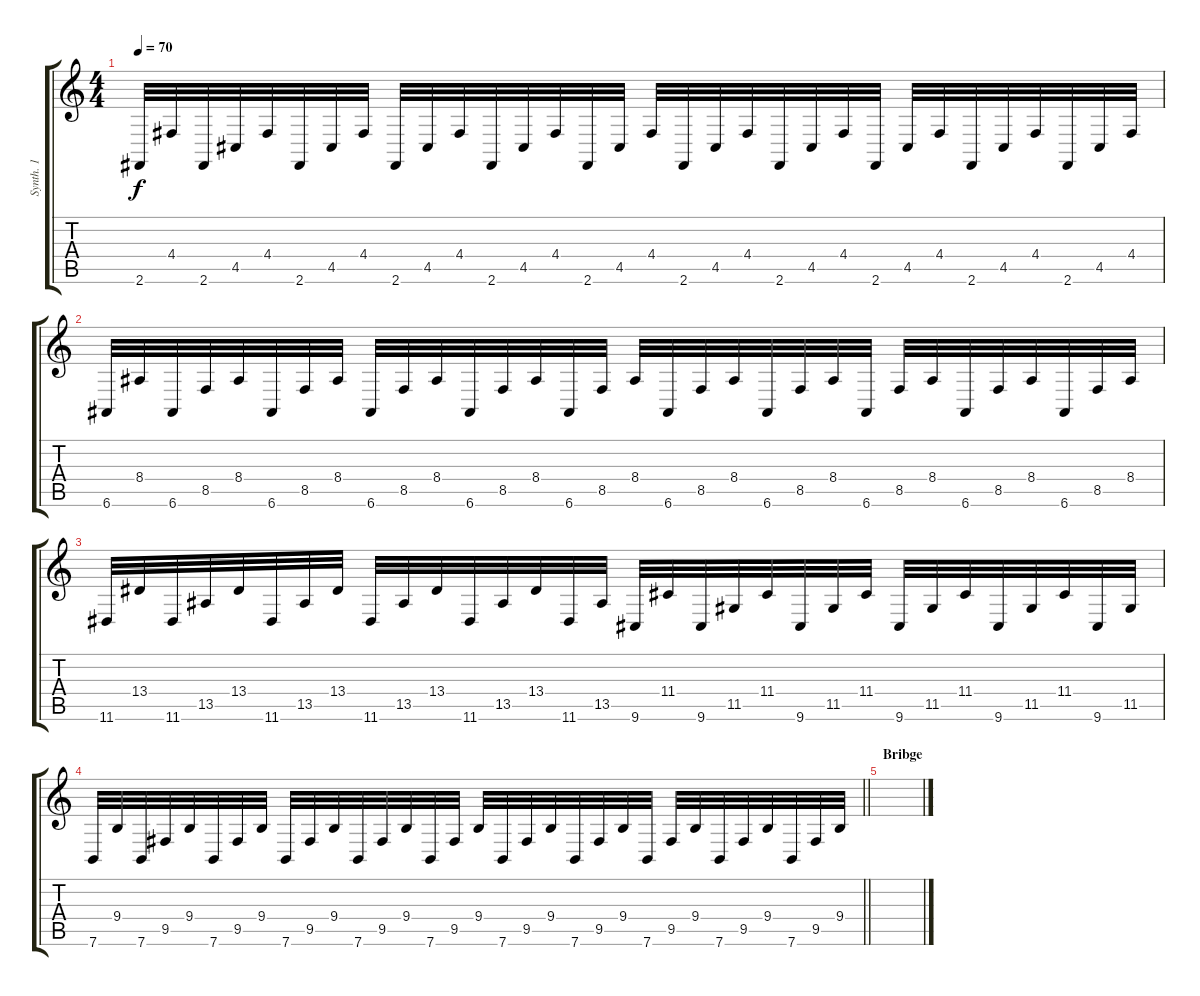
\track ("Synth. 1" "Synth. 1") {instrument lead2sawtooth}
\staff {score tabs}
\tuning (E4 B3 G3 D3 A2 E2) {hide}
\ts (4 4)
\tempo 70
\clef g2
\ks c
2.6.32{dy f} 4.4.32 2.6.32 4.5.32 4.4.32 2.6.32 4.5.32 4.4.32 2.6.32 4.5.32 4.4.32 2.6.32 4.5.32 4.4.32 2.6.32 4.5.32 4.4.32 2.6.32 4.5.32 4.4.32 2.6.32 4.5.32 4.4.32 2.6.32 4.5.32 4.4.32 2.6.32 4.5.32 4.4.32 2.6.32 4.5.32 4.4.32 |
6.6.32 8.4.32 6.6.32 8.5.32 8.4.32 6.6.32 8.5.32 8.4.32 6.6.32 8.5.32 8.4.32 6.6.32 8.5.32 8.4.32 6.6.32 8.5.32 8.4.32 6.6.32 8.5.32 8.4.32 6.6.32 8.5.32 8.4.32 6.6.32 8.5.32 8.4.32 6.6.32 8.5.32 8.4.32 6.6.32 8.5.32 8.4.32 |
11.6.32 13.4.32 11.6.32 13.5.32 13.4.32 11.6.32 13.5.32 13.4.32 11.6.32 13.5.32 13.4.32 11.6.32 13.5.32 13.4.32 11.6.32 13.5.32 9.6.32 11.4.32 9.6.32 11.5.32 11.4.32 9.6.32 11.5.32 11.4.32 9.6.32 11.5.32 11.4.32 9.6.32 11.5.32 11.4.32 9.6.32 11.5.32 |
\barLineRight lightlight
7.6.32 9.4.32 7.6.32 9.5.32 9.4.32 7.6.32 9.5.32 9.4.32 7.6.32 9.5.32 9.4.32 7.6.32 9.5.32 9.4.32 7.6.32 9.5.32 9.4.32 7.6.32 9.5.32 9.4.32 7.6.32 9.5.32 9.4.32 7.6.32 9.5.32 9.4.32 7.6.32 9.5.32 9.4.32 7.6.32 9.5.32 9.4.32 |
\section ("" "Bribge")
